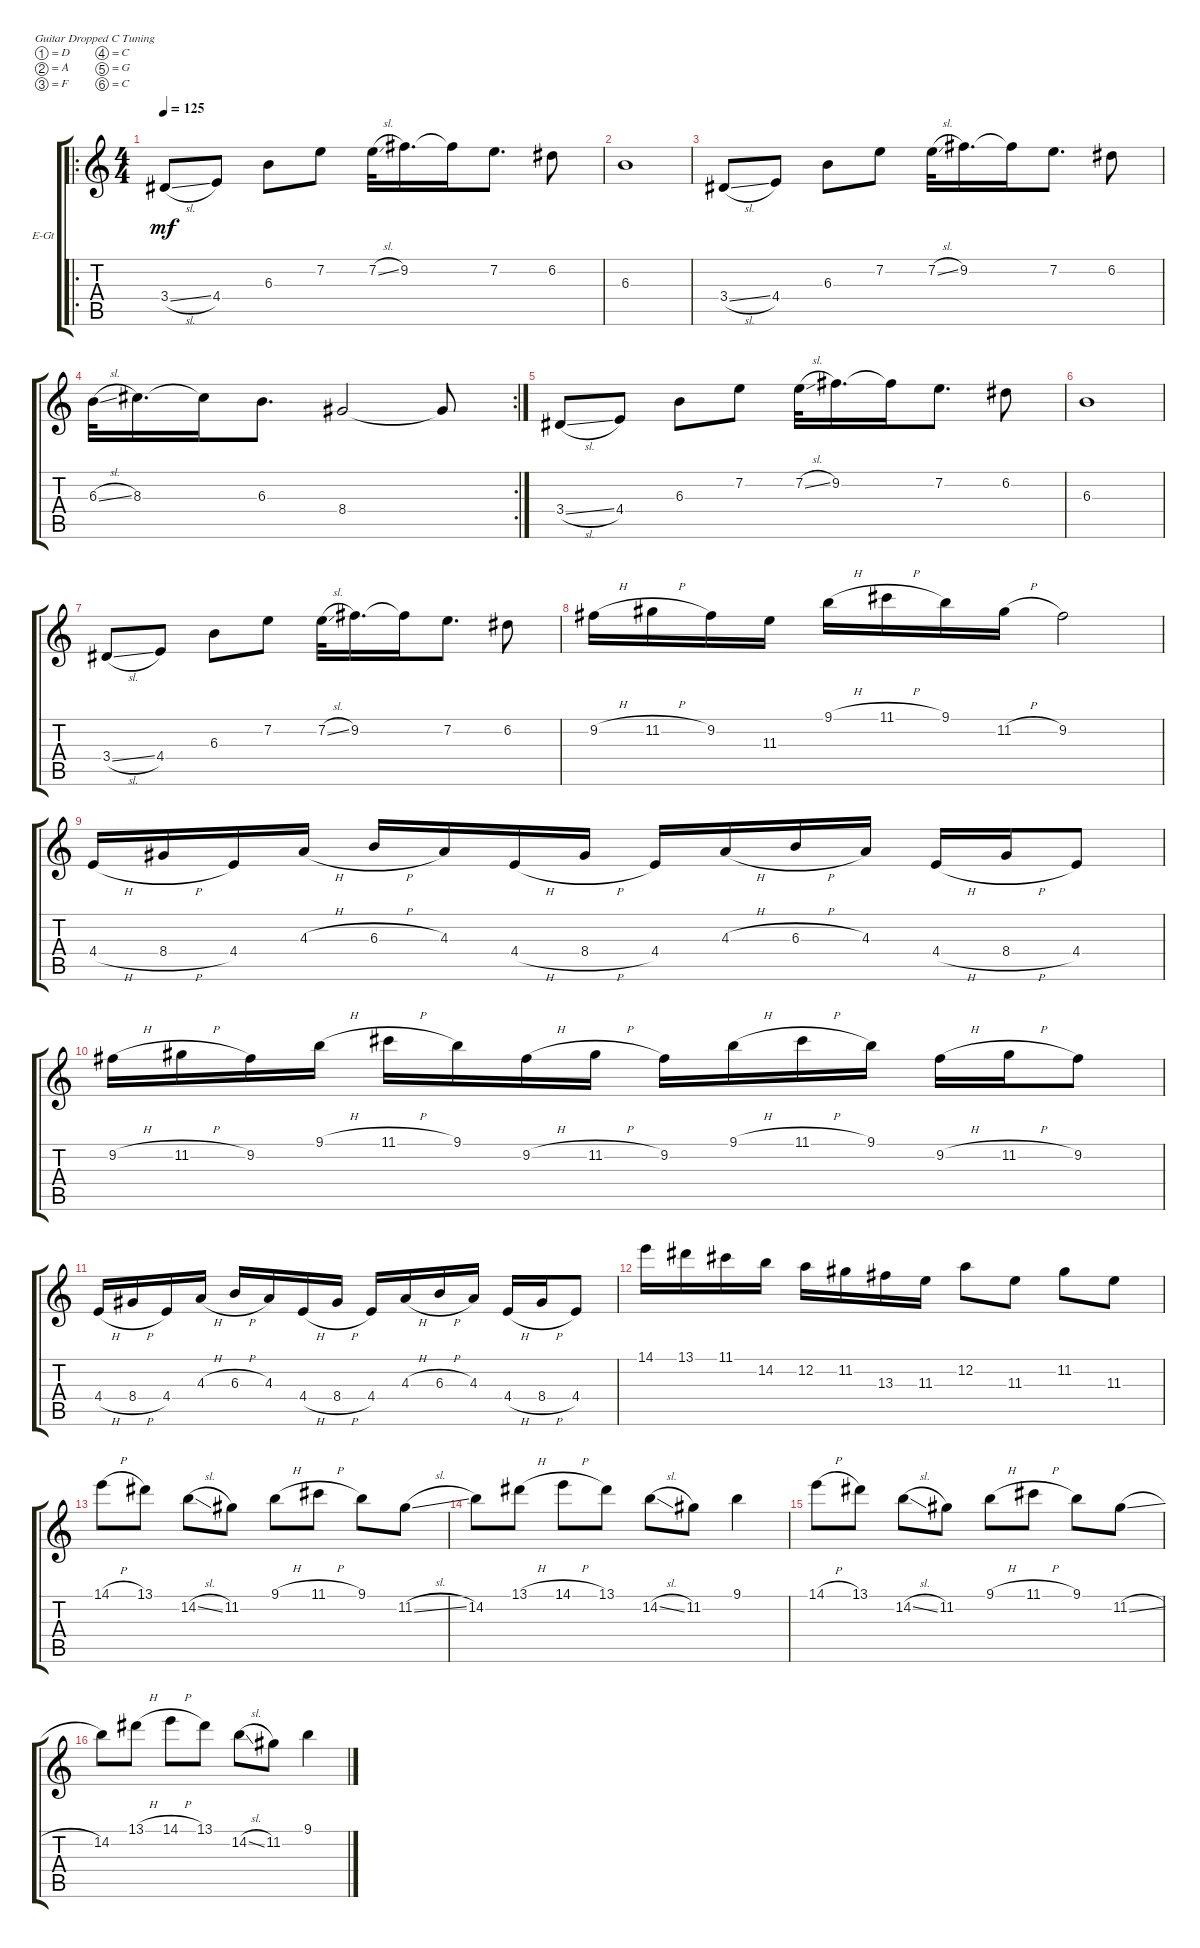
\defaultSystemsLayout 4
\bracketExtendMode groupsimilarinstruments
\firstSystemTrackNameOrientation horizontal
\otherSystemsTrackNameOrientation horizontal
\track ("Guitar One" "E-Gt") {instrument distortionguitar}
\staff {score tabs}
\tuning (D4 A3 F3 C3 G2 C2)
\ro
\ts (4 4)
\tempo 125
\clef g2
\ks c
3.4{sl}.8{dy mf} 4.4.8 6.3.8 7.2.8 7.2{sl}.32 9.2.16{d} 9.2{t}.16 7.2.8{d} 6.2.8 |
6.3.1 |
3.4{sl}.8 4.4.8 6.3.8 7.2.8 7.2{sl}.32 9.2.16{d} 9.2{t}.16 7.2.8{d} 6.2.8 |
\rc 2
6.3{sl}.32 8.3.16{d} 8.3{t}.16 6.3.8{d} 8.4.2 8.4{t}.8 |
3.4{sl}.8 4.4.8 6.3.8 7.2.8 7.2{sl}.32 9.2.16{d} 9.2{t}.16 7.2.8{d} 6.2.8 |
6.3.1 |
3.4{sl}.8 4.4.8 6.3.8 7.2.8 7.2{sl}.32 9.2.16{d} 9.2{t}.16 7.2.8{d} 6.2.8 |
9.2{h}.16 11.2{h}.16 9.2.16 11.3.16 9.1{h}.16 11.1{h}.16 9.1.16 11.2{h}.16 9.2.2 |
4.4{h}.16 8.4{h}.16 4.4.16 4.3{h}.16 6.3{h}.16 4.3.16 4.4{h}.16 8.4{h}.16 4.4.16 4.3{h}.16 6.3{h}.16 4.3.16 4.4{h}.16 8.4{h}.16 4.4.8 |
9.2{h}.16 11.2{h}.16 9.2.16 9.1{h}.16 11.1{h}.16 9.1.16 9.2{h}.16 11.2{h}.16 9.2.16 9.1{h}.16 11.1{h}.16 9.1.16 9.2{h}.16 11.2{h}.16 9.2.8 |
4.4{h}.16 8.4{h}.16 4.4.16 4.3{h}.16 6.3{h}.16 4.3.16 4.4{h}.16 8.4{h}.16 4.4.16 4.3{h}.16 6.3{h}.16 4.3.16 4.4{h}.16 8.4{h}.16 4.4.8 |
14.1.16 13.1.16 11.1.16 14.2.16 12.2.16 11.2.16 13.3.16 11.3.16 12.2.8 11.3.8 11.2.8 11.3.8 |
14.1{h}.8 13.1.8 14.2{sl}.8 11.2.8 9.1{h}.8 11.1{h}.8 9.1.8 11.2{sl}.8 |
14.2.8 13.1{h}.8 14.1{h}.8 13.1.8 14.2{sl}.8 11.2.8 9.1.4 |
14.1{h}.8 13.1.8 14.2{sl}.8 11.2.8 9.1{h}.8 11.1{h}.8 9.1.8 11.2{sl}.8 |
14.2.8 13.1{h}.8 14.1{h}.8 13.1.8 14.2{sl}.8 11.2.8 9.1.4
